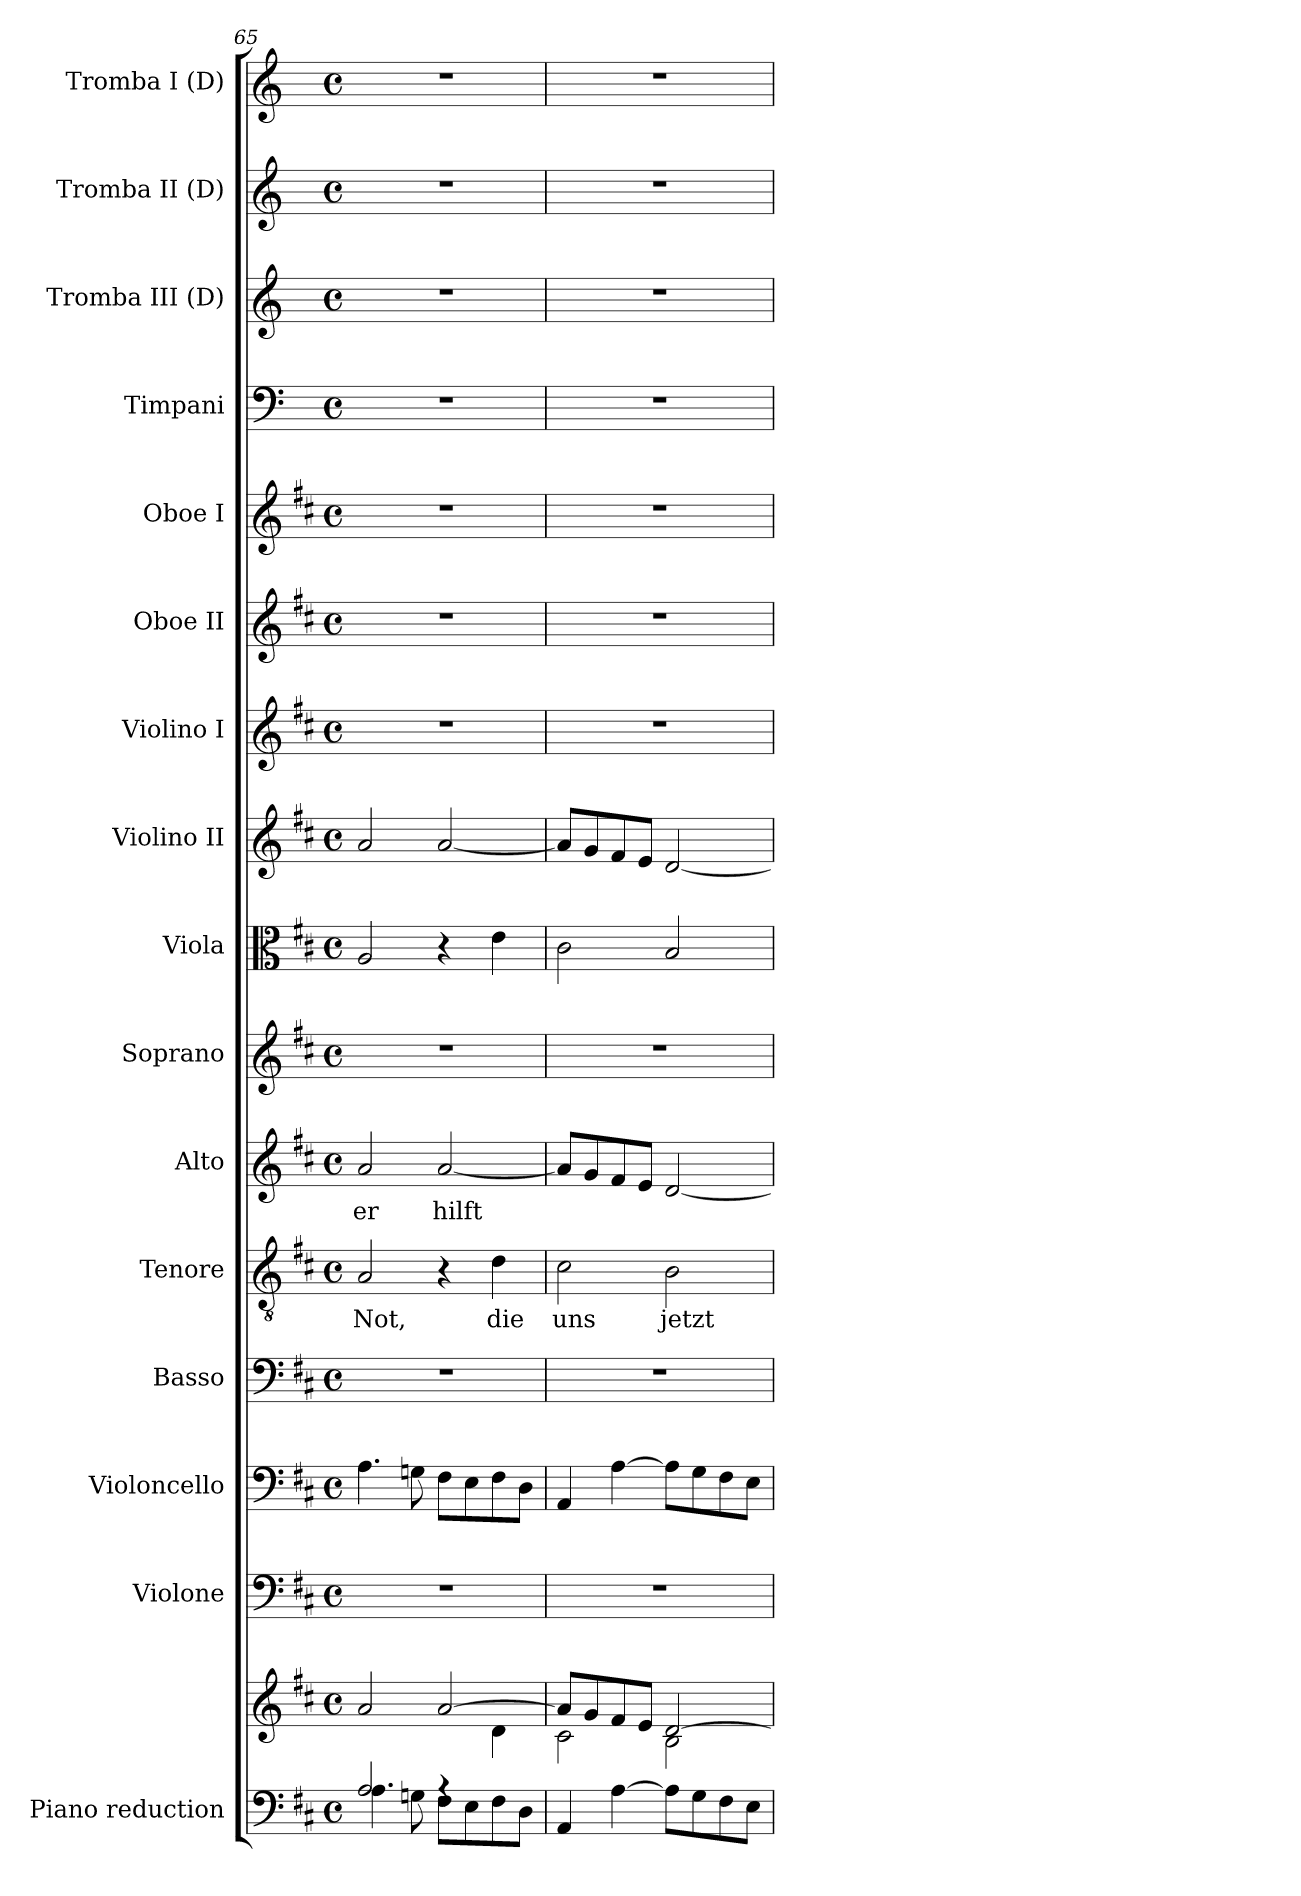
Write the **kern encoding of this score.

**kern	**kern	**kern	**kern	**kern	**kern	**text	**kern	**text	**kern	**kern	**kern	**kern	**kern	**kern	**kern	**kern	**kern	**kern
*part16	*part16	*part15	*part14	*part13	*part12	*part12	*part11	*part11	*part10	*part9	*part8	*part7	*part6	*part5	*part4	*part3	*part2	*part1
*staff17	*staff16	*staff15	*staff14	*staff13	*staff12	*staff12	*staff11	*staff11	*staff10	*staff9	*staff8	*staff7	*staff6	*staff5	*staff4	*staff3	*staff2	*staff1
*I"Piano reduction	*	*I"Violone	*I"Violoncello	*I"Basso	*I"Tenore	*	*I"Alto	*	*I"Soprano	*I"Viola	*I"Violino II	*I"Violino I	*I"Oboe II	*I"Oboe I	*I"Timpani	*I"Tromba III (D)	*I"Tromba II (D)	*I"Tromba I (D)
*I'Pno	*	*	*	*	*	*	*	*	*	*	*	*	*I'Ob	*I'Ob	*I'Timp	*	*	*
*clefF4	*clefG2	*clefF4	*clefF4	*clefF4	*clefGv2	*	*clefG2	*	*clefG2	*clefC3	*clefG2	*clefG2	*clefG2	*clefG2	*clefF4	*clefG2	*clefG2	*clefG2
*	*	*ITrd7c12	*	*	*	*	*	*	*	*	*	*	*	*	*	*ITrd-1c-2	*ITrd-1c-2	*ITrd-1c-2
*k[f#c#]	*k[f#c#]	*k[f#c#]	*k[f#c#]	*k[f#c#]	*k[f#c#]	*	*k[f#c#]	*	*k[f#c#]	*k[f#c#]	*k[f#c#]	*k[f#c#]	*k[f#c#]	*k[f#c#]	*k[]	*k[f#c#]	*k[f#c#]	*k[f#c#]
*M4/4	*M4/4	*M4/4	*M4/4	*M4/4	*M4/4	*	*M4/4	*	*M4/4	*M4/4	*M4/4	*M4/4	*M4/4	*M4/4	*M4/4	*M4/4	*M4/4	*M4/4
*met(c)	*met(c)	*met(c)	*met(c)	*met(c)	*met(c)	*	*met(c)	*	*met(c)	*met(c)	*met(c)	*met(c)	*met(c)	*met(c)	*met(c)	*met(c)	*met(c)	*met(c)
=65	=65	=65	=65	=65	=65	=65	=65	=65	=65	=65	=65	=65	=65	=65	=65	=65	=65	=65
*^	*^	*	*	*	*	*	*	*	*	*	*	*	*	*	*	*	*	*
!	!	!	!	!	!	!	!	!LO:LY:b	!	!LO:LY:b	!	!	!	!	!	!	!	!	!	!
2A/	4.A\	2a/	2.ryy	1r	4.A\	1r	2A/	Not,	2a/	er	1r	2A/	2a/	1r	1r	1r	1r	1r	1r	1r
.	8Gn\	.	.	.	8Gn\	.	.	.	.	.	.	.	.	.	.	.	.	.	.	.
!	!	!	!	!	!	!	!	!	!	!LO:LY:b	!	!	!	!	!	!	!	!	!	!
4rA	8F#\L	[2a/	.	.	8F#\L	.	4r	.	[2a/	hilft	.	4r	[2a/	.	.	.	.	.	.	.
.	8E\	.	.	.	8E\	.	.	.	.	.	.	.	.	.	.	.	.	.	.	.
!	!	!	!	!	!	!	!	!LO:LY:b	!	!	!	!	!	!	!	!	!	!	!	!
4ryy	8F#\	.	4d\	.	8F#\	.	4d\	die	.	.	.	4e\	.	.	.	.	.	.	.	.
.	8D\J	.	.	.	8D\J	.	.	.	.	.	.	.	.	.	.	.	.	.	.	.
=66	=66	=66	=66	=66	=66	=66	=66	=66	=66	=66	=66	=66	=66	=66	=66	=66	=66	=66	=66	=66
!	!	!	!	!	!	!	!	!LO:LY:b	!	!	!	!	!	!	!	!	!	!	!	!
*v	*v	*	*	*	*	*	*	*	*	*	*	*	*	*	*	*	*	*	*	*
4AA/	8a/L]	2c#\	1r	4AA/	1r	2c#\	uns	8a/L]	.	1r	2c#\	8a/L]	1r	1r	1r	1r	1r	1r	1r
.	8g/	.	.	.	.	.	.	8g/	.	.	.	8g/	.	.	.	.	.	.	.
[4A\	8f#/	.	.	[4A\	.	.	.	8f#/	.	.	.	8f#/	.	.	.	.	.	.	.
.	8e/J	.	.	.	.	.	.	8e/J	.	.	.	8e/J	.	.	.	.	.	.	.
!	!	!	!	!	!	!	!LO:LY:b	!	!	!	!	!	!	!	!	!	!	!	!
8A\L]	[2d/	2B\	.	8A\L]	.	2B\	jetzt	[2d/	.	.	2B/	[2d/	.	.	.	.	.	.	.
8G\	.	.	.	8G\	.	.	.	.	.	.	.	.	.	.	.	.	.	.	.
8F#\	.	.	.	8F#\	.	.	.	.	.	.	.	.	.	.	.	.	.	.	.
8E\J	.	.	.	8E\J	.	.	.	.	.	.	.	.	.	.	.	.	.	.	.
*	*v	*v	*	*	*	*	*	*	*	*	*	*	*	*	*	*	*	*	*
=	=	=	=	=	=	=	=	=	=	=	=	=	=	=	=	=	=	=
*-	*-	*-	*-	*-	*-	*-	*-	*-	*-	*-	*-	*-	*-	*-	*-	*-	*-	*-
